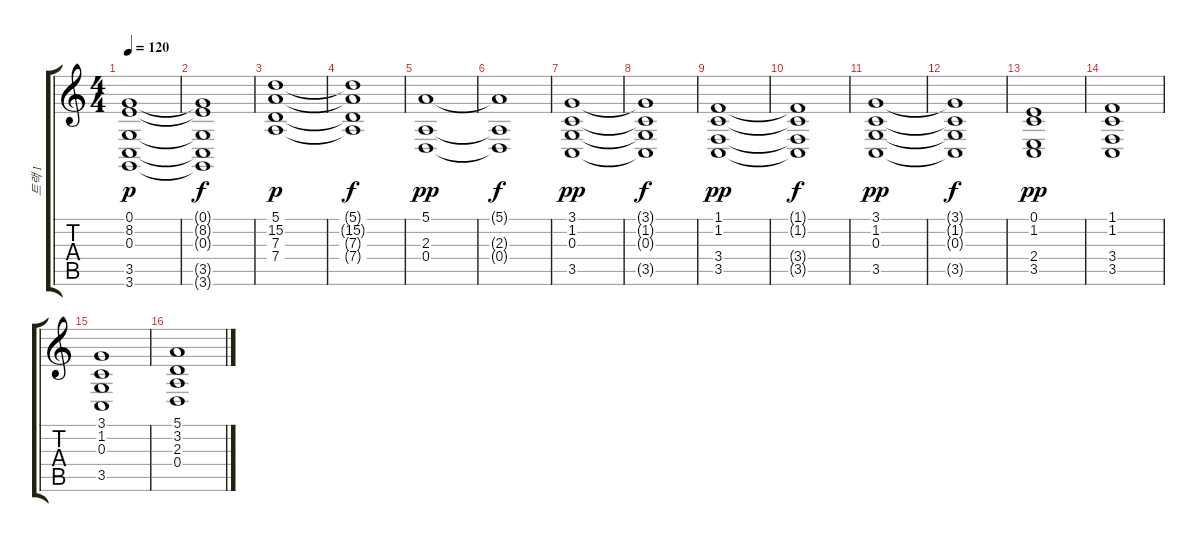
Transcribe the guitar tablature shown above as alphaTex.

\track ("트랙 1" "트랙 1") {instrument synthstrings1}
\staff {score tabs}
\tuning (E4 B3 G3 D3 A2 E2) {hide}
\ts (4 4)
\tempo 120
\clef g2
\ks c
(0.1 8.2 0.3 3.5 3.6).1{dy p} |
(0.1{t} 8.2{t} 0.3{t} 3.5{t} 3.6{t}).1{dy f} |
(5.1 15.2 7.3 7.4).1{dy p} |
(5.1{t} 15.2{t} 7.3{t} 7.4{t}).1{dy f} |
(5.1 2.3 0.4).1{dy pp} |
(5.1{t} 2.3{t} 0.4{t}).1{dy f} |
(3.1 1.2 0.3 3.5).1{dy pp} |
(3.1{t} 1.2{t} 0.3{t} 3.5{t}).1{dy f} |
(1.1 1.2 3.4 3.5).1{dy pp} |
(1.1{t} 1.2{t} 3.4{t} 3.5{t}).1{dy f} |
(3.1 1.2 0.3 3.5).1{dy pp} |
(3.1{t} 1.2{t} 0.3{t} 3.5{t}).1{dy f} |
(0.1 1.2 2.4 3.5).1{dy pp} |
(1.1 1.2 3.4 3.5).1 |
(3.1 1.2 0.3 3.5).1 |
(5.1 3.2 2.3 0.4).1
